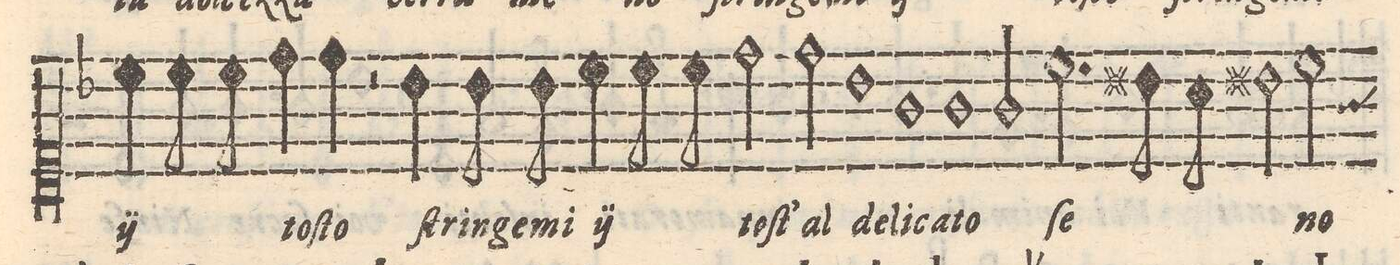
**kern	**text
*I"QVINTO	*
*clefC1	*
*k[b-]	*
*met(C)	*
*M2/1	*
*	*ij
4cc\	ſtrin-
8cc\	-ge-
8cc\	-mi
*	*Xij
=17-	=17-
4dd\	toſ-
4dd\	-to
2r	.
4b-\	ſtrin-
8b-\	-ge-
8b-\	-mi
*	*ij
4cc\	ſtrin-
8cc\	-ge-
8cc\	-mi
*	*Xij
=18-	=18-
2dd\	toſ-
2dd\	-t'al
1b-	de-
=19-	=19-
1g	-li-
1g	-ca-
=20-	=20-
2g/	-to
2.cc\	ſe-
8bn\	.
8a\	.
2bn\	.
=21-	=21-
2cc\	-no
*-	*-
